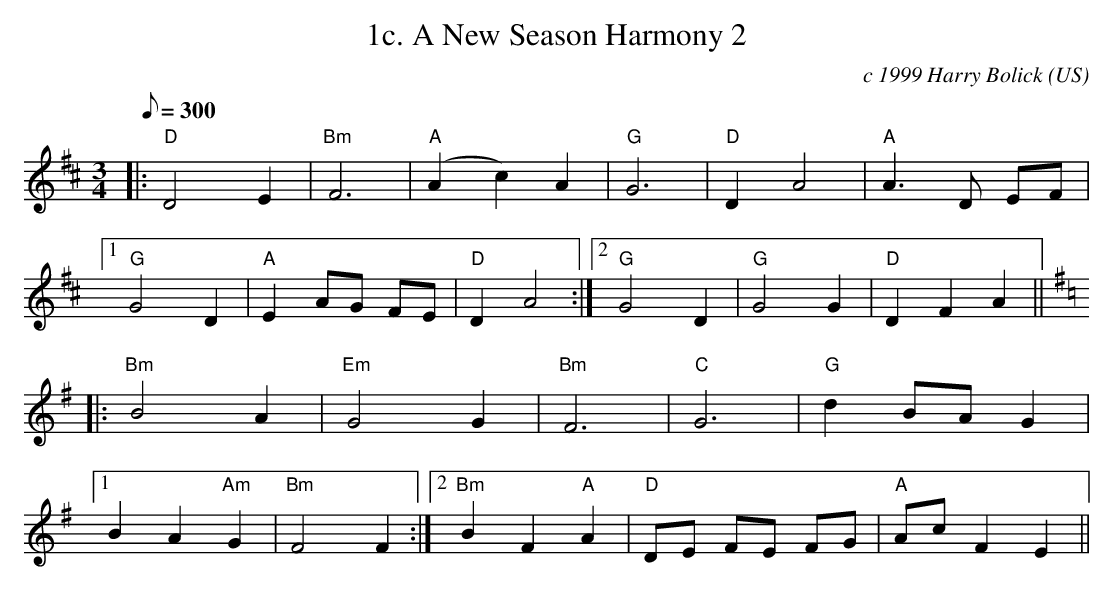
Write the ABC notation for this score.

X:1
T: 1c. A New Season Harmony 2
C: c 1999 Harry Bolick
O: US
M: 3/4
L: 1/8
Q: 300
K: D
|:"D"  D4 E2 | "Bm" F6  |"A"  (A2c2) A2 |"G"  G6 |"D" D2 A4 | "A" A3 D EF |
[1 "G" G4 D2 | "A" E2 AG FE |"D"  D2 A4 :|[2 "G"  G4 D2| "G"  G4 G2 | "D"  D2 F2 A2 ||
K: G
|:"Bm" B4 A2 | "Em" G4 G2 |"Bm"   F6 |"C" G6 |"G" d2  BA G2 |
[1 B2 A2 "Am" G2 | "Bm"  F4 F2 :| [2 "Bm"  B2 F2 "A"A2 | "D" DE FE FG | "A" AcF2 E2 ||
